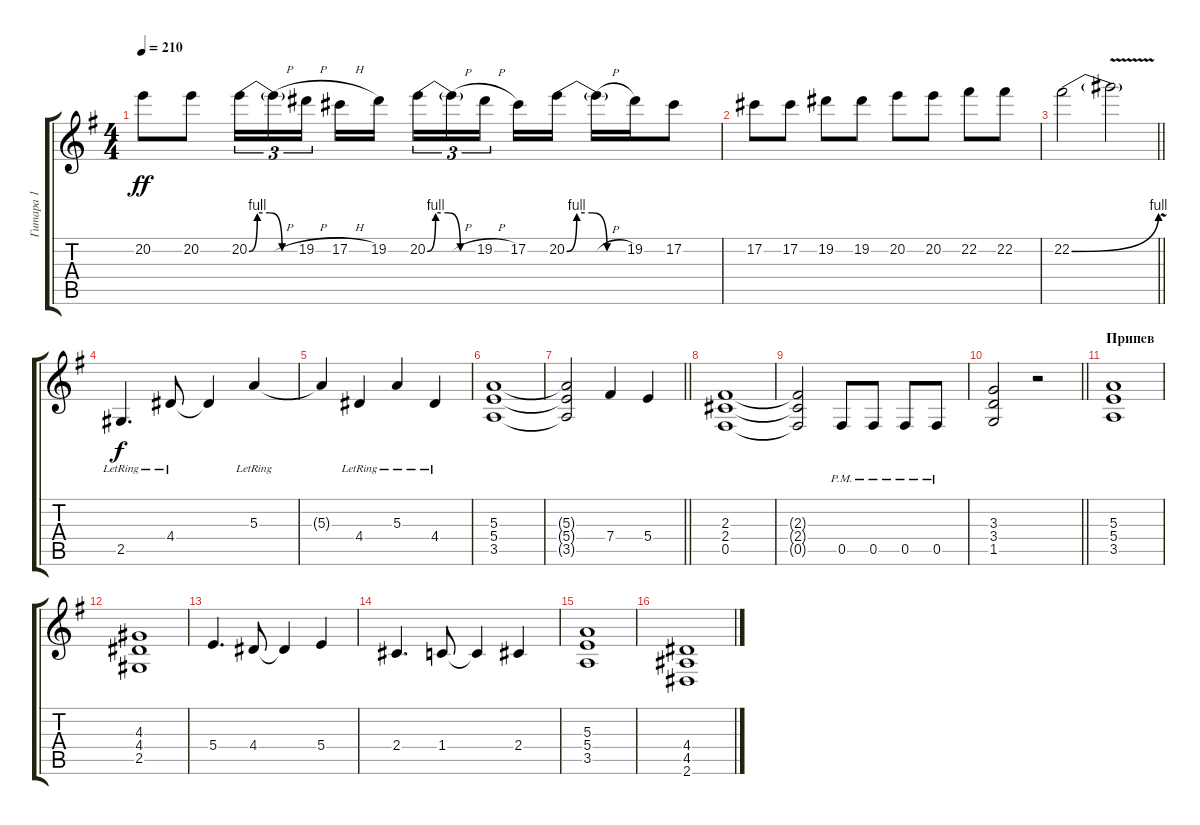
\track ("Гитара 1" "Гитара 1") {instrument distortionguitar}
\staff {score tabs}
\tuning (Db4 Ab3 E3 B2 Gb2 Db2) {hide}
\ts (4 4)
\tempo 210
\clef g2
\ks g
20.2{t}.8{dy ff} 20.2.8 20.2{be (custom 0 0 10 4 25 4 40 0 60 0)}.16{tu (3 2)} 20.2{h t}.16{tu (3 2)} 19.2{h}.16{tu (3 2) beam splitsecondary} 17.2{h}.16 19.2.16 20.2{be (custom 0 0 10 4 25 4 40 0 60 0)}.16{tu (3 2)} 20.2{h t}.16{tu (3 2)} 19.2{h}.16{tu (3 2) beam splitsecondary} 17.2.16 20.2{be (custom 0 0 10 4 25 4 40 0 60 0)}.16 20.2{h t}.16 19.2.16 17.2.8 |
17.2.8 17.2.8 19.2.8 19.2.8 20.2.8 20.2.8 22.2.8 22.2.8 |
\barLineRight lightlight
22.2{be (bend 0 0 60 4)}.2 22.2{v t}.2 |
\section ("" "")
2.5{lr}.4{d dy f} 4.4{lr}.8 4.4{t}.4 5.3{lr}.4 |
5.3{t}.4 4.4{lr}.4 5.3{lr}.4 4.4{lr}.4 |
(5.3 5.4 3.5).1 |
\barLineRight lightlight
(5.3{t} 5.4{t} 3.5{t}).2 7.4.4 5.4.4 |
(2.3 2.4 0.5).1 |
(2.3{t} 2.4{t} 0.5{t}).2 0.5{pm}.8 0.5{pm}.8 0.5{pm}.8 0.5{pm}.8 |
\barLineRight lightlight
(3.3 3.4 1.5).2 r.2 |
\section ("" "Припев")
(5.3 5.4 3.5).1 |
(4.3 4.4 2.5).1 |
5.4.4{d} 4.4.8 4.4{t}.4 5.4.4 |
2.4.4{d} 1.4.8 1.4{t}.4 2.4.4 |
(5.3 5.4 3.5).1 |
(4.4 4.5 2.6).1
